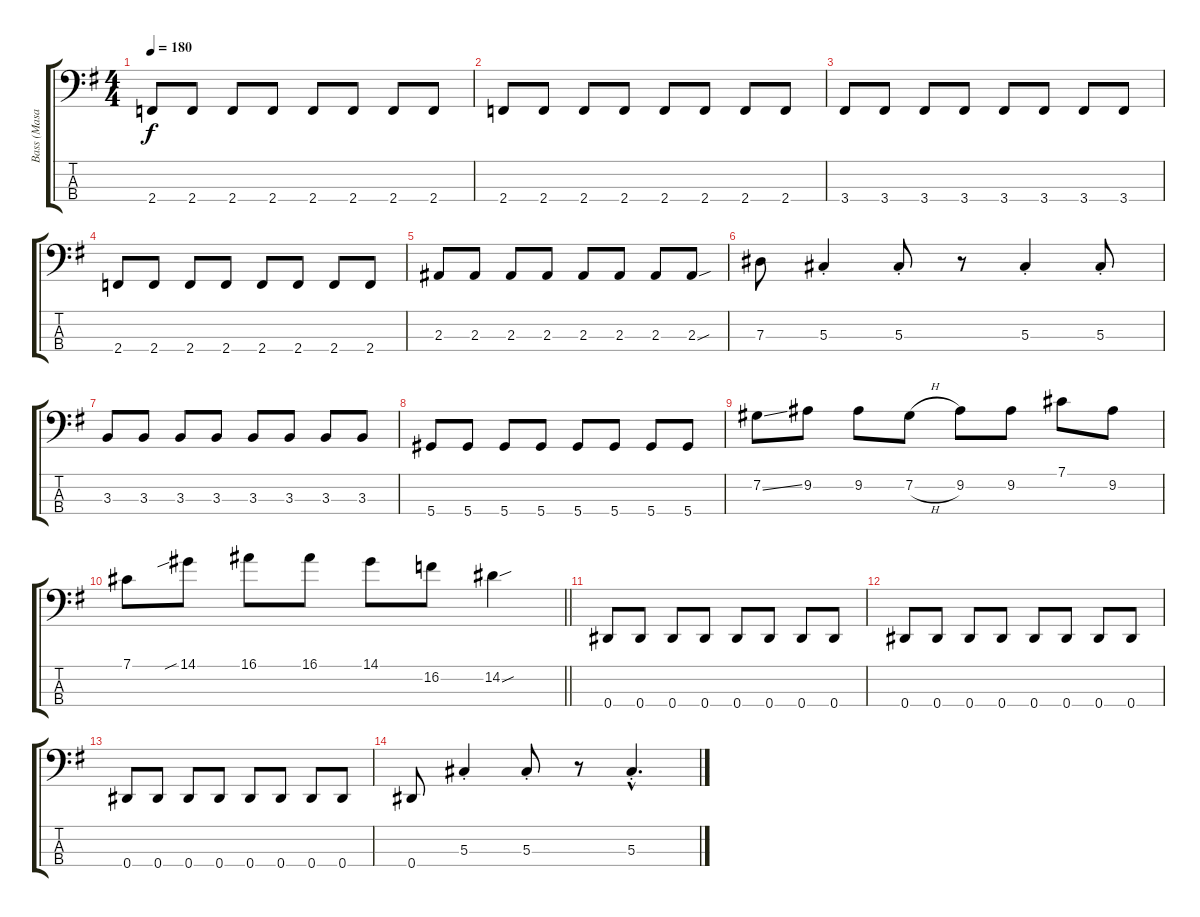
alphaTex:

\track ("Bass (Masaki)" "Bass (Masa") {instrument electricbassfinger}
\staff {score tabs}
\tuning (Gb2 Db2 Ab1 Eb1) {hide}
\ts (4 4)
\tempo 180
\clef f4
\ks g
2.4.8{dy f} 2.4.8 2.4.8 2.4.8 2.4.8 2.4.8 2.4.8 2.4.8 |
2.4.8 2.4.8 2.4.8 2.4.8 2.4.8 2.4.8 2.4.8 2.4.8 |
3.4.8 3.4.8 3.4.8 3.4.8 3.4.8 3.4.8 3.4.8 3.4.8 |
2.4.8 2.4.8 2.4.8 2.4.8 2.4.8 2.4.8 2.4.8 2.4.8 |
2.3.8 2.3.8 2.3.8 2.3.8 2.3.8 2.3.8 2.3.8 2.3{sou}.8 |
7.3.8 5.3{st}.4 5.3{st}.8 r.8 5.3{st}.4 5.3{st}.8 |
3.3.8 3.3.8 3.3.8 3.3.8 3.3.8 3.3.8 3.3.8 3.3.8 |
5.4.8 5.4.8 5.4.8 5.4.8 5.4.8 5.4.8 5.4.8 5.4.8 |
7.2{ss}.8 9.2.8 9.2.8 7.2{h}.8 9.2.8 9.2.8 7.1.8 9.2.8 |
\barLineRight lightlight
7.1.8 14.1{sib}.8 16.1.8 16.1.8 14.1.8 16.2.8 14.2{sou}.4 |
0.4.8 0.4.8 0.4.8 0.4.8 0.4.8 0.4.8 0.4.8 0.4.8 |
0.4.8 0.4.8 0.4.8 0.4.8 0.4.8 0.4.8 0.4.8 0.4.8 |
0.4.8 0.4.8 0.4.8 0.4.8 0.4.8 0.4.8 0.4.8 0.4.8 |
0.4.8 5.3{st}.4 5.3{st}.8 r.8 5.3{hac st}.4{d}
